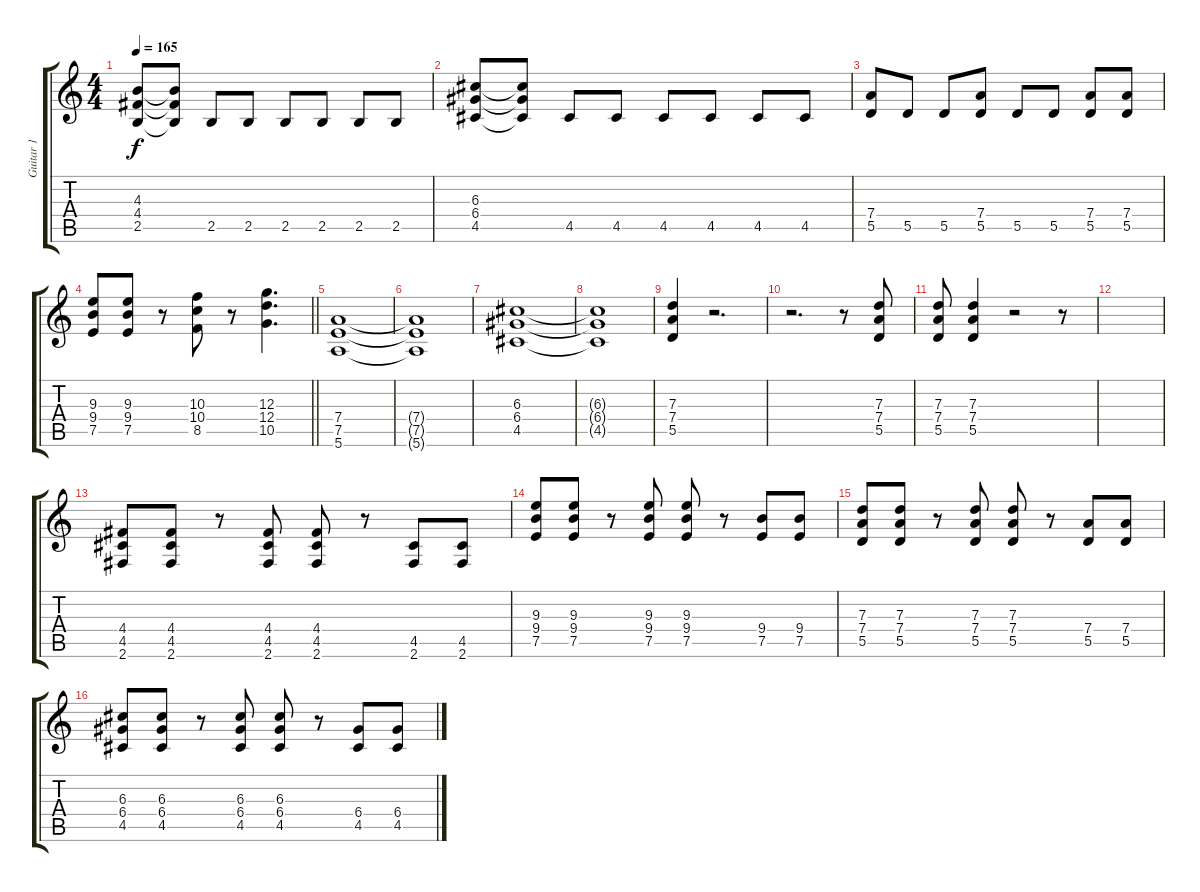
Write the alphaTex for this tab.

\track ("Guitar 1" "Guitar 1") {instrument overdrivenguitar}
\staff {score tabs}
\tuning (E4 B3 G3 D3 A2 E2) {hide}
\ts (4 4)
\tempo 165
\clef g2
\ks c
(4.3 4.4 2.5).8{dy f} (4.3{t} 4.4{t} 2.5{t}).8 2.5.8 2.5.8 2.5.8 2.5.8 2.5.8 2.5.8 |
(6.3 6.4 4.5).8 (6.3{t} 6.4{t} 4.5{t}).8 4.5.8 4.5.8 4.5.8 4.5.8 4.5.8 4.5.8 |
(7.4 5.5).8 5.5.8 5.5.8 (7.4 5.5).8 5.5.8 5.5.8 (7.4 5.5).8 (7.4 5.5).8 |
\barLineRight lightlight
(9.3 9.4 7.5).8 (9.3 9.4 7.5).8 r.8 (10.3 10.4 8.5).8 r.8 (12.3 12.4 10.5).4{d} |
(7.4 7.5 5.6).1 |
(7.4{t} 7.5{t} 5.6{t}).1 |
(6.3 6.4 4.5).1 |
(6.3{t} 6.4{t} 4.5{t}).1 |
(7.3 7.4 5.5).4 r.2{d} |
r.2{d} r.8 (7.3 7.4 5.5).8 |
(7.3 7.4 5.5).8 (7.3 7.4 5.5).4 r.2 r.8 |
|
(4.4 4.5 2.6).8 (4.4 4.5 2.6).8 r.8 (4.4 4.5 2.6).8 (4.4 4.5 2.6).8 r.8 (4.5 2.6).8 (4.5 2.6).8 |
(9.3 9.4 7.5).8 (9.3 9.4 7.5).8 r.8 (9.3 9.4 7.5).8 (9.3 9.4 7.5).8 r.8 (9.4 7.5).8 (9.4 7.5).8 |
(7.3 7.4 5.5).8 (7.3 7.4 5.5).8 r.8 (7.3 7.4 5.5).8 (7.3 7.4 5.5).8 r.8 (7.4 5.5).8 (7.4 5.5).8 |
(6.3 6.4 4.5).8 (6.3 6.4 4.5).8 r.8 (6.3 6.4 4.5).8 (6.3 6.4 4.5).8 r.8 (6.4 4.5).8 (6.4 4.5).8
